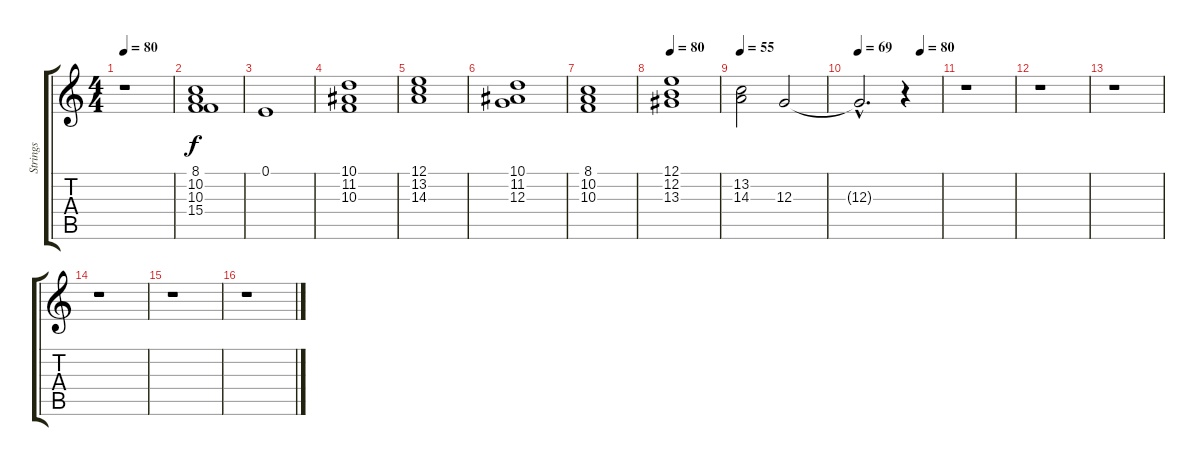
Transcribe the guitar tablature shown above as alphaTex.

\track ("Strings" "Strings") {instrument stringensemble1}
\staff {score tabs}
\tuning (E4 B3 G3 D3 A2 E2) {hide}
\ts (4 4)
\tempo 80
\clef g2
\ks c
r.1{dy f instrument stringensemble1} |
(8.1 10.2 10.3 15.4).1 |
0.1.1 |
(10.1 11.2 10.3).1 |
(12.1 13.2 14.3).1 |
(10.1 11.2 12.3).1 |
(8.1 10.2 10.3).1 |
\tempo 80
(12.1 12.2 13.3).1 |
\tempo 55
(13.2 14.3).2 12.3.2 |
\tempo 69
\tempo (80 0.75)
12.3{hac t}.2{d} r.4 |
r.1 |
r.1 |
r.1 |
r.1 |
r.1 |
r.1
